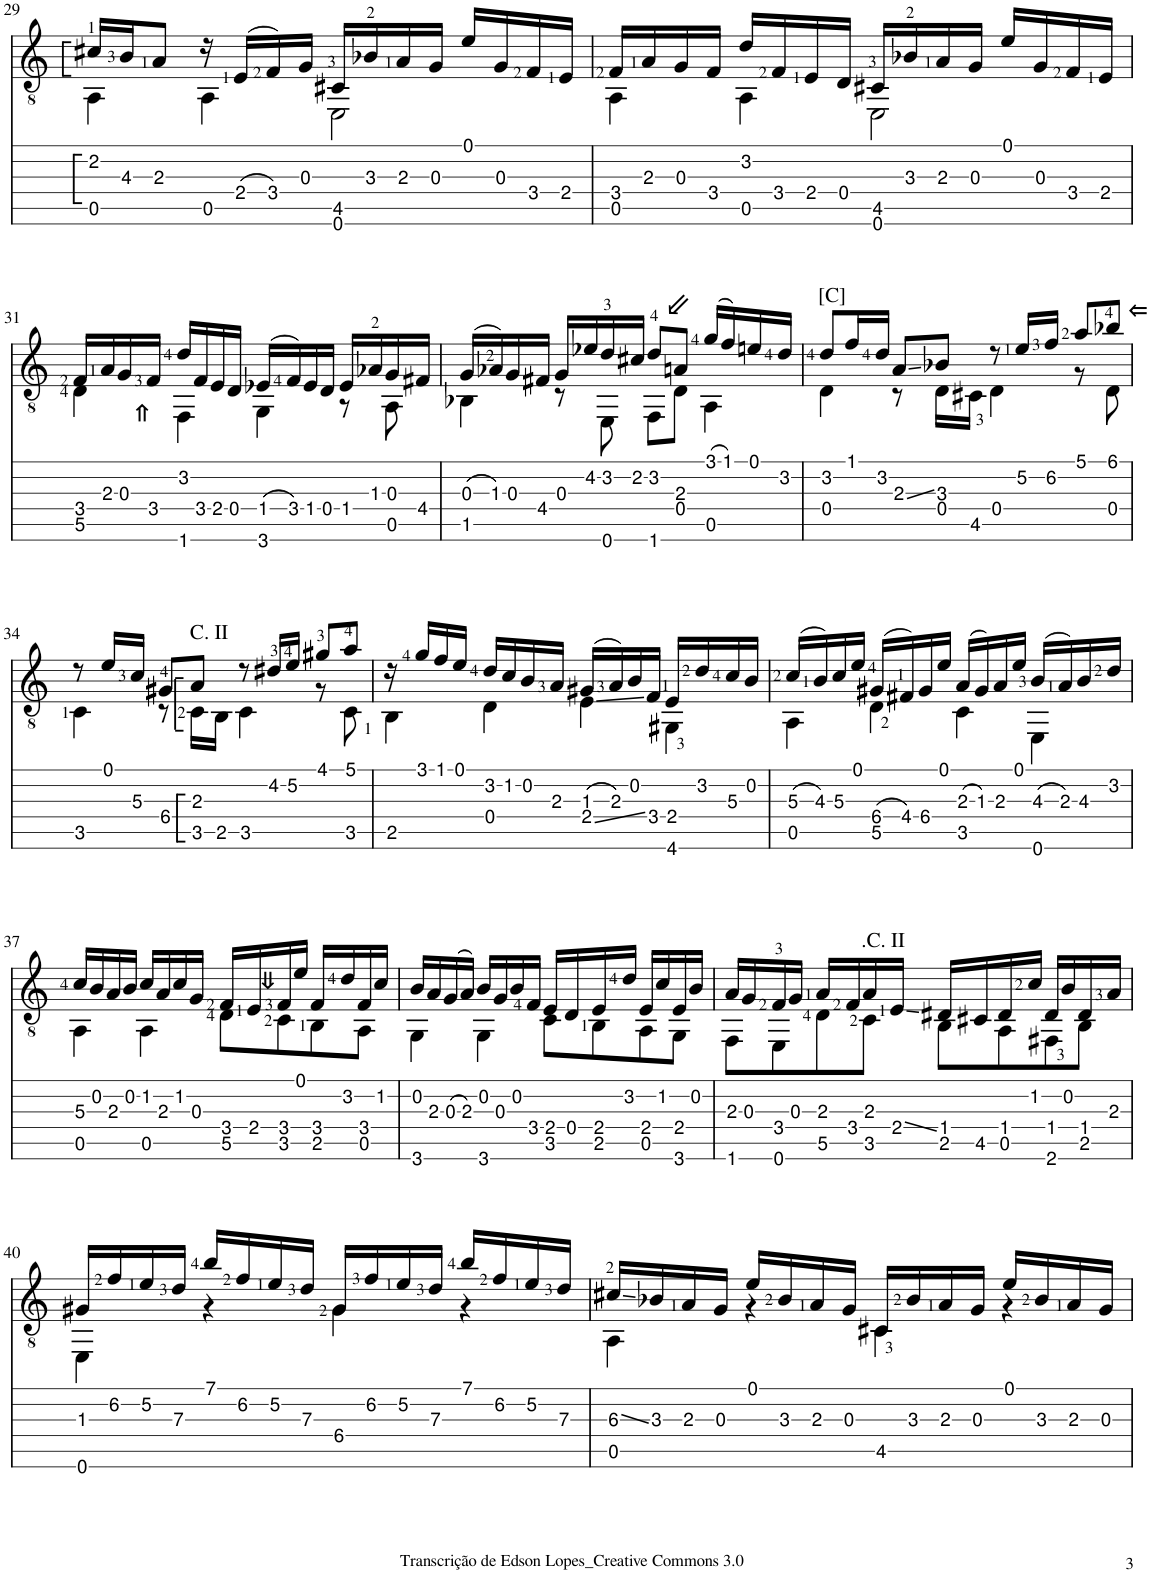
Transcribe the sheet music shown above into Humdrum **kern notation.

**kern	**kern
*part1	*part1
*staff2	*staff1
*I"Guitar	*
*I'Guit.	*
!!LO:PB:g=z
*	*clefGv2
*k[]	*k[]
*M4/4	*M4/4
*met(c)	*met(c)
=29	=29
*^	*^
16c#LL	4AA	16c#X/LL	4AA\
16BJ	.	16B/J	.
8AJ	.	8A/J	.
16r	4AA	16r	4AA\
16ELL	.	(16E/LL	.
16F	.	16F/)	.
16GJJ	.	16G/JJ	.
16C#LL	2EE	16C#X/LL	2EE\
16B-J	.	16B-X/	.
16AL	.	16A/	.
16GJJ	.	16G/JJ	.
16eLL	.	16e/LL	.
16GJ	.	16G/	.
16FL	.	16F/	.
16EJJ	.	16E/JJ	.
=30	=30	=30	=30
16FLL	4AA	16F/LL	4AA\
16AJ	.	16A/	.
16GL	.	16G/	.
16FJJ	.	16F/JJ	.
16dLL	4AA	16d/LL	4AA\
16FJ	.	16F/	.
16EL	.	16E/	.
16DJJ	.	16D/JJ	.
16C#LL	2EE	16C#X/LL	2EE\
16B-J	.	16B-X/	.
16AL	.	16A/	.
16GJJ	.	16G/JJ	.
16eLL	.	16e/LL	.
16GJ	.	16G/	.
16FL	.	16F/	.
16EJJ	.	16E/JJ	.
!!LO:LB:g=z	!!
=31	=31	=31	=31
16FLL	4D	16F/LL	4D\
16AJ	.	16A/	.
16GL	.	16G/	.
!	!	!LO:TX:b:B:t=⇑	!
16FJJ	.	16F/JJ	.
16dLL	4FF	16d/LL	4FF\
16FJ	.	16F/	.
16EL	.	16E/	.
16DJJ	.	16D/JJ	.
16E-LL	4GG	(16E-X/LL	4GG\
16FJ	.	16F/)	.
16E-L	.	16E-/	.
16DJJ	.	16D/JJ	.
16E-LL	8r	16E-/LL	8r
16A-J	.	16A-X/	.
16GL	8AA	16G/	8AA\
16F#JJ	.	16F#X/JJ	.
=32	=32	=32	=32
16GLL	4BB-	(16G/LL	4BB-X\
16A-J	.	16A-X/)	.
16GL	.	16G/	.
16F#JJ	.	16F#X/JJ	.
16GLL	8r	16G/LL	8r
16e-J	.	16e-X/	.
16dL	8EE	16d/	8EE\
16c#JJ	.	16c#X/JJ	.
!	!	!LO:TX:a:B:t=⇙	!
8dL	8FFL	8d/L	8FF\L
8AJ	8DJ	8An/J	8D\J
16gLL	4AA	(16g/LL	4AA\
16fJ	.	16f/)	.
16eL	.	16en/	.
16dJJ	.	16d/JJ	.
=33	=33	=33	=33
!	!	!LO:TX:a:t=[C]	!
8dL	4D	8d/L	4D\
16fL	.	16f/L	.
16dJJ	.	16d/JJ	.
8AL	8r	8A/L	8r
8B-J	16DLL	8B-X/J	16D\LL
.	16C#JJ	.	16C#X\JJ
8r	4D	8r	4D\
16eLL	.	16e/LL	.
16fJJ	.	16f/JJ	.
8aL	8r	8a/L	8r
!	!	!LO:TX:a:B:t=⇐	!
8b-J	8D	8b-X/J	8D\
!!LO:LB:g=z	!!
=34	=34	=34	=34
8r	4C	8r	4C\
16eLL	.	16e/LL	.
16cJJ	.	16c/JJ	.
8G#L	8r	8G#X/L	8r
!	!	!LO:TX:a:t=C. II	!
8AJ	16CLL	8A/J	16C\LL
.	16BBJJ	.	16BB\JJ
8r	4C	8r	4C\
16d#LL	.	16d#X/LL	.
16eJJ	.	16e/JJ	.
8g#L	8r	8g#X/L	8r
8aJ	8C	8a/J	8C\
=35	=35	=35	=35
16r	4BB	16r	4BB\
16gLL	.	16g/LL	.
16f	.	16f/	.
16eJJ	.	16e/JJ	.
16dLL	4D	16d/LL	4D\
16cJ	.	16c/	.
16BL	.	16B/	.
16AJJ	.	16A/JJ	.
16G#LL	4E	(16G#X/LL	4E\
16AJ	.	16A/)	.
16BL	.	16B/	.
16FJJ	.	16F/JJ	.
16ELL	4GG#	16E/LL	4GG#X\
16dJ	.	16d/	.
16cL	.	16c/	.
16BJJ	.	16B/JJ	.
=36	=36	=36	=36
16cLL	4AA	(16c/LL	4AA\
16BJ	.	16B/)	.
16cL	.	16c/	.
16eJJ	.	16e/JJ	.
16G#LL	4D	(16G#X/LL	4D\
16F#J	.	16F#X/)	.
16G#L	.	16G#/	.
16eJJ	.	16e/JJ	.
16ALL	4C	(16A/LL	4C\
16G#J	.	16G#/)	.
16AL	.	16A/	.
16eJJ	.	16e/JJ	.
16BLL	4EE	(16B/LL	4EE\
16AJ	.	16A/)	.
16BL	.	16B/	.
16dJJ	.	16d/JJ	.
!!LO:LB:g=z	!!
=37	=37	=37	=37
16cLL	4AA	16c/LL	4AA\
16BJ	.	16B/	.
16AL	.	16A/	.
16BJJ	.	16B/JJ	.
16cLL	4AA	16c/LL	4AA\
16AJ	.	16A/	.
16cL	.	16c/	.
16GJJ	.	16G/JJ	.
16FLL	8DL	16F/LL	8D\L
16EJ	.	16E/	.
!	!	!LO:TX:a:B:t=⇓	!
16FL	8CJ	16F/	8C\
16eJJ	.	16e/JJ	.
16FLL	8BBL	16F/LL	8BB\
16dJ	.	16d/	.
16FL	8AAJ	16F/	8AA\J
16cJJ	.	16c/JJ	.
=38	=38	=38	=38
16BLL	4GG	16B/LL	4GG\
16AJ	.	16A/	.
16GL	.	(16G/	.
16AJJ	.	16A/JJ)	.
16BLL	4GG	16B/LL	4GG\
16GJ	.	16G/	.
16BL	.	16B/	.
16FJJ	.	16F/JJ	.
16ELL	8CL	16E/LL	8C\L
16DJ	.	16D/	.
16EL	8BBJ	16E/	8BB\
16dJJ	.	16d/JJ	.
16ELL	8AAL	16E/LL	8AA\
16cJ	.	16c/	.
16EL	8GGJ	16E/	8GG\J
16BJJ	.	16B/JJ	.
=39	=39	=39	=39
16ALL	8FFL	16A/LL	8FF\L
16GJ	.	16G/	.
16FL	8EEJ	16F/	8EE\
16GJJ	.	16G/JJ	.
16ALL	8DL	16A/LL	8D\
16FJ	.	16F/	.
!	!	!LO:TX:a:t=.C. II	!
16AL	8CJ	16A/	8C\J
16EJJ	.	16E/JJ	.
16D#LL	8BBL	16D#X/LL	8BB\L
16C#J	.	16C#X/	.
16D#L	8AAJ	16D#/	8AA\
16cJJ	.	16c/JJ	.
16D#LL	8FF#L	16D#/LL	8FF#X\
16BJ	.	16B/	.
16D#L	8BBJ	16D#/	8BB\J
16AJJ	.	16A/JJ	.
!!LO:LB:g=z	!!
=40	=40	=40	=40
16G#LL	4EE	16G#X/LL	4EE\
16fJ	.	16f/	.
16eL	.	16e/	.
16dJJ	.	16d/JJ	.
16bLL	4r	16b/LL	4r
16fJ	.	16f/	.
16eL	.	16e/	.
16dJJ	.	16d/JJ	.
16G#LL	4G#	16G#/LL	4G#\
16fJ	.	16f/	.
16eL	.	16e/	.
16dJJ	.	16d/JJ	.
16bLL	4r	16b/LL	4r
16fJ	.	16f/	.
16eL	.	16e/	.
16dJJ	.	16d/JJ	.
=41	=41	=41	=41
16c#LL	4AA	16c#X/LL	4AA\
16B-J	.	16B-X/	.
16AL	.	16A/	.
16GJJ	.	16G/JJ	.
16eLL	4r	16e/LL	4r
16B-J	.	16B-/	.
16AL	.	16A/	.
16GJJ	.	16G/JJ	.
16C#LL	4C#	16C#X/LL	4C#\
16B-J	.	16B-/	.
16AL	.	16A/	.
16GJJ	.	16G/JJ	.
16eLL	4r	16e/LL	4r
16B-J	.	16B-/	.
16AL	.	16A/	.
16GJJ	.	16G/JJ	.
*v	*v	*	*
*	*v	*v
=	=
*-	*-
